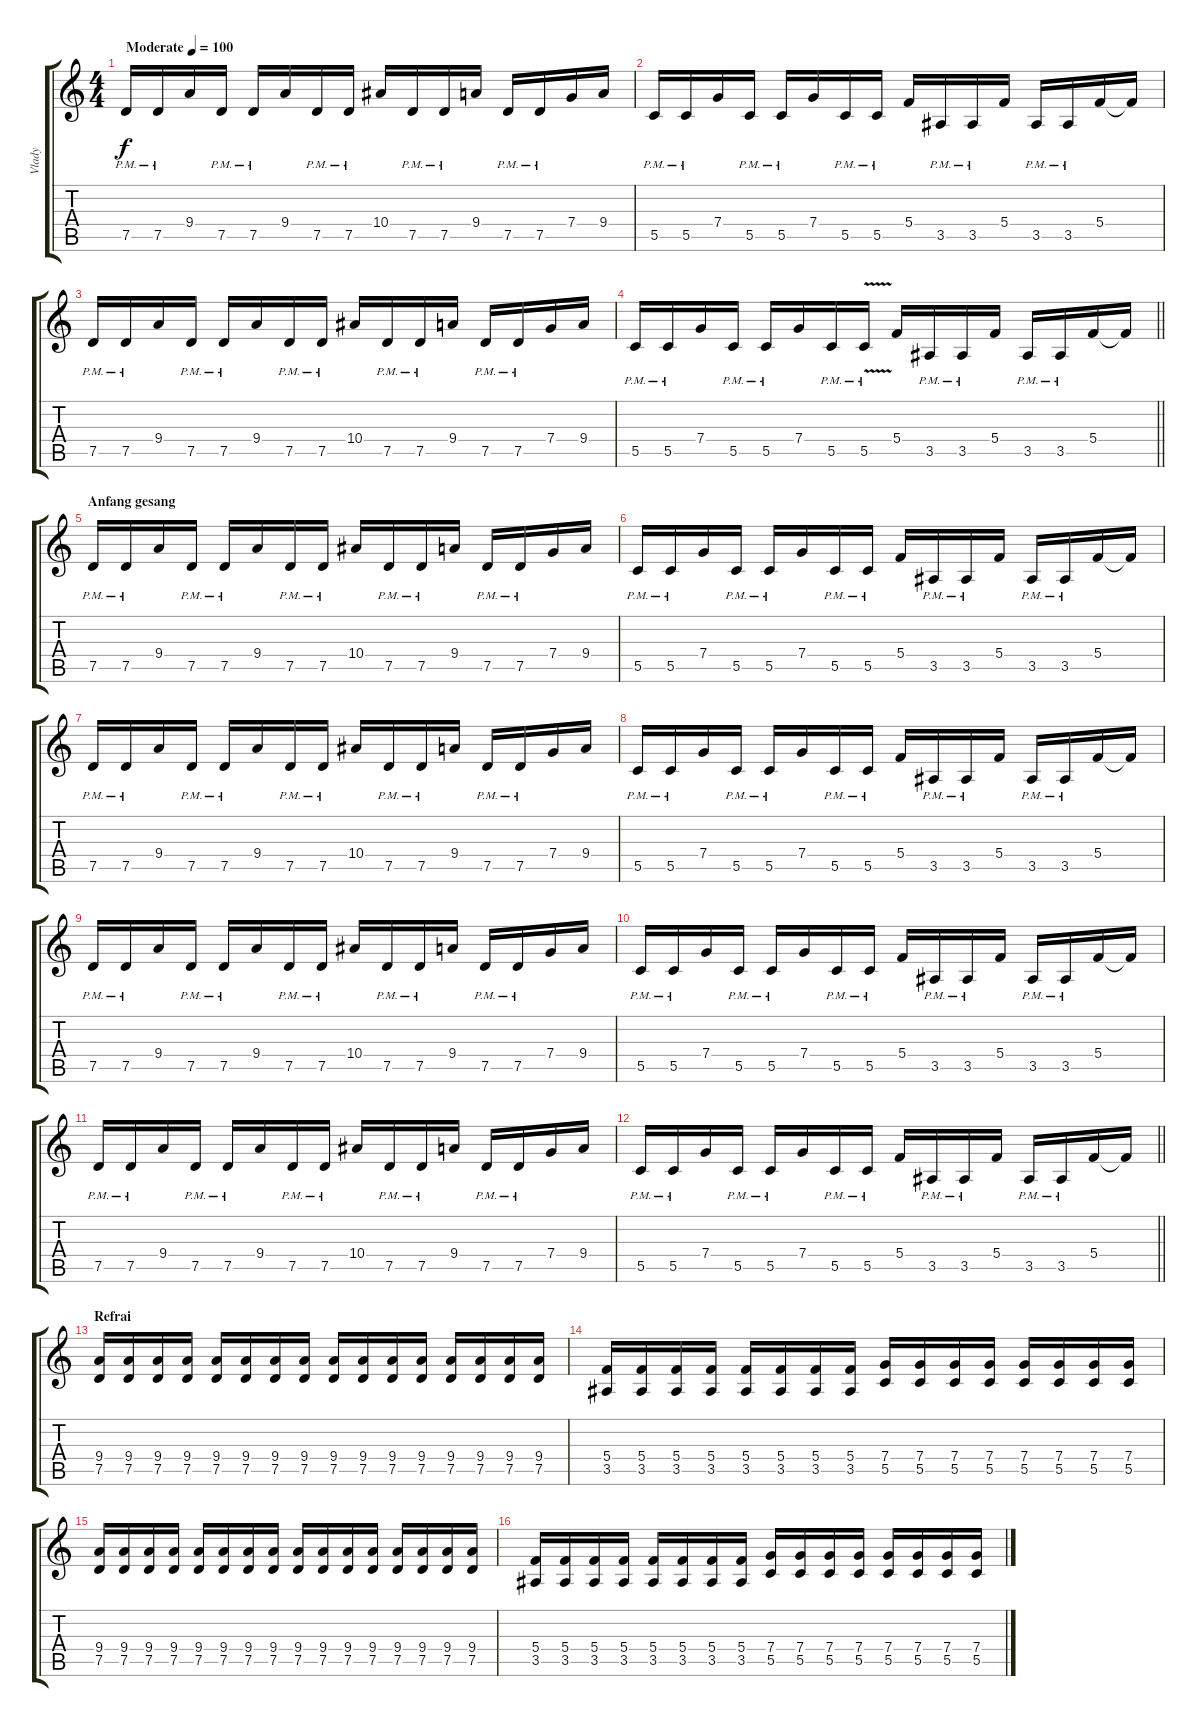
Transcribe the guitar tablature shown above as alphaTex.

\track ("Vlady" "Vlady") {instrument overdrivenguitar}
\staff {score tabs}
\tuning (D4 A3 F3 C3 G2 D2) {hide}
\ts (4 4)
\tempo (100 "Moderate")
\clef g2
\ks c
7.5{pm}.16{dy f instrument overdrivenguitar} 7.5{pm}.16 9.4.16 7.5{pm}.16 7.5{pm}.16 9.4.16 7.5{pm}.16 7.5{pm}.16 10.4.16 7.5{pm}.16 7.5{pm}.16 9.4.16 7.5{pm}.16 7.5{pm}.16 7.4.16 9.4.16 |
5.5{pm}.16 5.5{pm}.16 7.4.16 5.5{pm}.16 5.5{pm}.16 7.4.16 5.5{pm}.16 5.5{pm}.16 5.4.16 3.5{pm}.16 3.5{pm}.16 5.4.16 3.5{pm}.16 3.5{pm}.16 5.4.16 5.4{t}.16 |
7.5{pm}.16 7.5{pm}.16 9.4.16 7.5{pm}.16 7.5{pm}.16 9.4.16 7.5{pm}.16 7.5{pm}.16 10.4.16 7.5{pm}.16 7.5{pm}.16 9.4.16 7.5{pm}.16 7.5{pm}.16 7.4.16 9.4.16 |
\barLineRight lightlight
5.5{pm}.16 5.5{pm}.16 7.4.16 5.5{pm}.16 5.5{pm}.16 7.4.16 5.5{pm}.16 5.5{v pm}.16 5.4.16 3.5{pm}.16 3.5{pm}.16 5.4.16 3.5{pm}.16 3.5{pm}.16 5.4.16 5.4{t}.16 |
\section ("" "Anfang gesang")
7.5{pm}.16 7.5{pm}.16 9.4.16 7.5{pm}.16 7.5{pm}.16 9.4.16 7.5{pm}.16 7.5{pm}.16 10.4.16 7.5{pm}.16 7.5{pm}.16 9.4.16 7.5{pm}.16 7.5{pm}.16 7.4.16 9.4.16 |
5.5{pm}.16 5.5{pm}.16 7.4.16 5.5{pm}.16 5.5{pm}.16 7.4.16 5.5{pm}.16 5.5{pm}.16 5.4.16 3.5{pm}.16 3.5{pm}.16 5.4.16 3.5{pm}.16 3.5{pm}.16 5.4.16 5.4{t}.16 |
7.5{pm}.16 7.5{pm}.16 9.4.16 7.5{pm}.16 7.5{pm}.16 9.4.16 7.5{pm}.16 7.5{pm}.16 10.4.16 7.5{pm}.16 7.5{pm}.16 9.4.16 7.5{pm}.16 7.5{pm}.16 7.4.16 9.4.16 |
5.5{pm}.16 5.5{pm}.16 7.4.16 5.5{pm}.16 5.5{pm}.16 7.4.16 5.5{pm}.16 5.5{pm}.16 5.4.16 3.5{pm}.16 3.5{pm}.16 5.4.16 3.5{pm}.16 3.5{pm}.16 5.4.16 5.4{t}.16 |
7.5{pm}.16 7.5{pm}.16 9.4.16 7.5{pm}.16 7.5{pm}.16 9.4.16 7.5{pm}.16 7.5{pm}.16 10.4.16 7.5{pm}.16 7.5{pm}.16 9.4.16 7.5{pm}.16 7.5{pm}.16 7.4.16 9.4.16 |
5.5{pm}.16 5.5{pm}.16 7.4.16 5.5{pm}.16 5.5{pm}.16 7.4.16 5.5{pm}.16 5.5{pm}.16 5.4.16 3.5{pm}.16 3.5{pm}.16 5.4.16 3.5{pm}.16 3.5{pm}.16 5.4.16 5.4{t}.16 |
7.5{pm}.16 7.5{pm}.16 9.4.16 7.5{pm}.16 7.5{pm}.16 9.4.16 7.5{pm}.16 7.5{pm}.16 10.4.16 7.5{pm}.16 7.5{pm}.16 9.4.16 7.5{pm}.16 7.5{pm}.16 7.4.16 9.4.16 |
\barLineRight lightlight
5.5{pm}.16 5.5{pm}.16 7.4.16 5.5{pm}.16 5.5{pm}.16 7.4.16 5.5{pm}.16 5.5{pm}.16 5.4.16 3.5{pm}.16 3.5{pm}.16 5.4.16 3.5{pm}.16 3.5{pm}.16 5.4.16 5.4{t}.16 |
\section ("" "Refrai")
(9.4 7.5).16 (9.4 7.5).16 (9.4 7.5).16 (9.4 7.5).16 (9.4 7.5).16 (9.4 7.5).16 (9.4 7.5).16 (9.4 7.5).16 (9.4 7.5).16 (9.4 7.5).16 (9.4 7.5).16 (9.4 7.5).16 (9.4 7.5).16 (9.4 7.5).16 (9.4 7.5).16 (9.4 7.5).16 |
(5.4 3.5).16 (5.4 3.5).16 (5.4 3.5).16 (5.4 3.5).16 (5.4 3.5).16 (5.4 3.5).16 (5.4 3.5).16 (5.4 3.5).16 (7.4 5.5).16 (7.4 5.5).16 (7.4 5.5).16 (7.4 5.5).16 (7.4 5.5).16 (7.4 5.5).16 (7.4 5.5).16 (7.4 5.5).16 |
(9.4 7.5).16 (9.4 7.5).16 (9.4 7.5).16 (9.4 7.5).16 (9.4 7.5).16 (9.4 7.5).16 (9.4 7.5).16 (9.4 7.5).16 (9.4 7.5).16 (9.4 7.5).16 (9.4 7.5).16 (9.4 7.5).16 (9.4 7.5).16 (9.4 7.5).16 (9.4 7.5).16 (9.4 7.5).16 |
(5.4 3.5).16 (5.4 3.5).16 (5.4 3.5).16 (5.4 3.5).16 (5.4 3.5).16 (5.4 3.5).16 (5.4 3.5).16 (5.4 3.5).16 (7.4 5.5).16 (7.4 5.5).16 (7.4 5.5).16 (7.4 5.5).16 (7.4 5.5).16 (7.4 5.5).16 (7.4 5.5).16 (7.4 5.5).16
